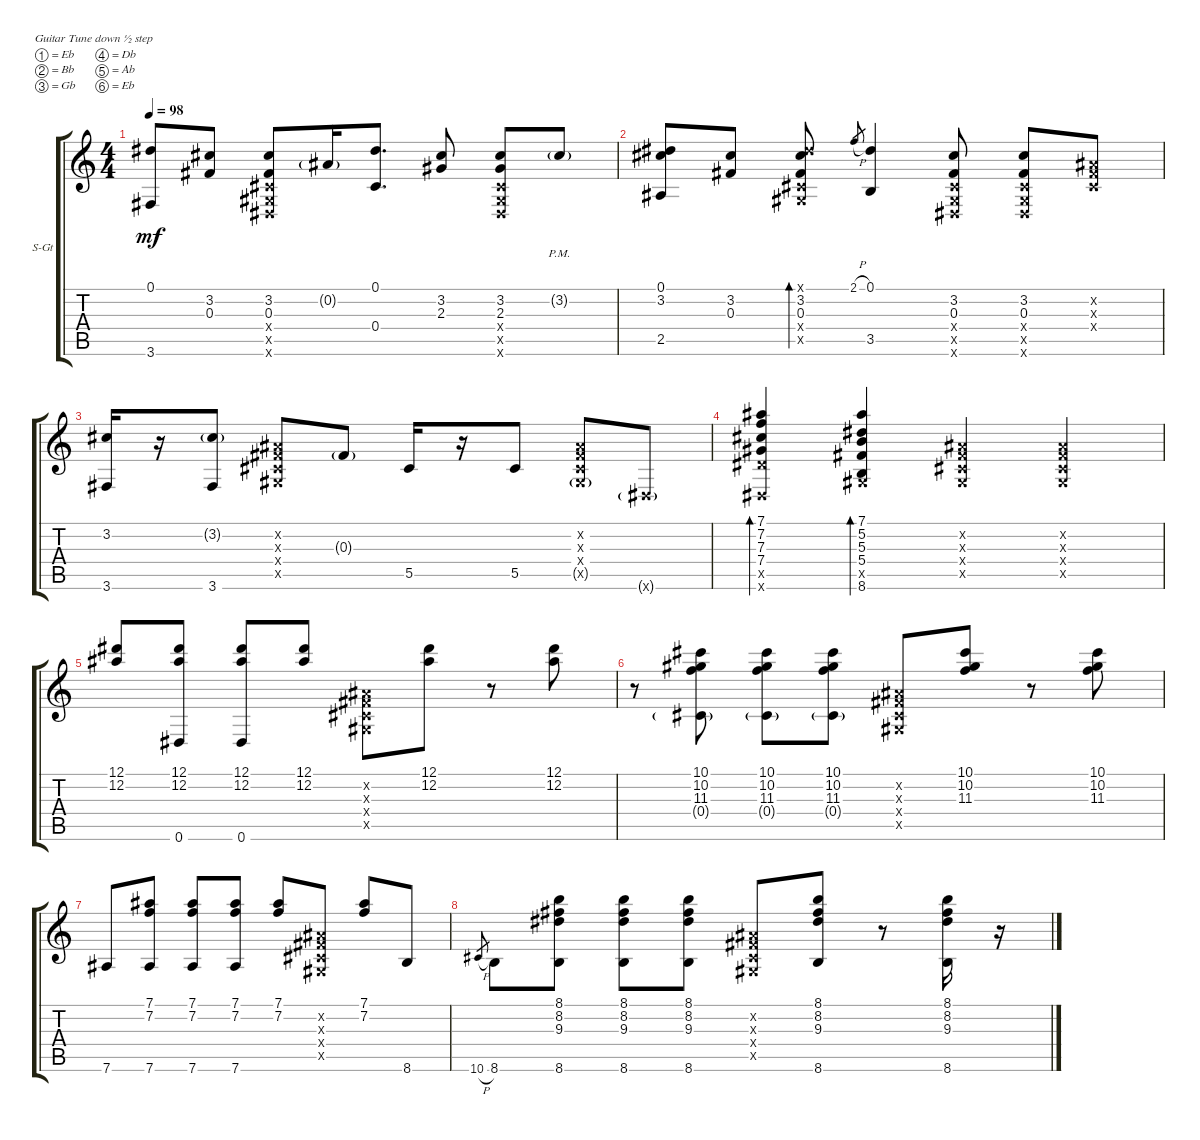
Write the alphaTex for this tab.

\defaultSystemsLayout 4
\bracketExtendMode groupsimilarinstruments
\firstSystemTrackNameOrientation horizontal
\otherSystemsTrackNameOrientation horizontal
\track ("Steel Guitar" "S-Gt") {instrument acousticguitarsteel}
\staff {score tabs}
\tuning (Eb4 Bb3 Gb3 Db3 Ab2 Eb2)
\ts (4 4)
\tempo 98
\clef g2
\ks c
(0.1 3.6).8{dy mf} (3.2 0.3).8 (3.2 0.3 0.4{x} 0.5{x} 0.6{x}).8 0.2{g}.16 (0.1 0.4).8{d} (3.2 2.3).8 (3.2 2.3 0.6{x} 0.5{x} 0.4{x}).8 3.2{g pm}.8 |
(2.5 3.2 0.1).8 (3.2 0.3).8 (3.2 0.3 0.4{x} 0.5{x} 0.1{x}).8{bd 30} 2.1{h}.8{gr} (3.5 0.1).4 (3.2 0.3 0.4{x} 0.5{x} 0.6{x}).8 (3.2 0.3 0.6{x} 0.5{x} 0.4{x}).8 (0.3{x} 0.2{x} 0.4{x}).8 |
(3.6 3.2).16 r.16 (3.6 3.2{g}).8 (0.2{x} 0.5{x} 0.4{x} 0.3{x}).8 0.3{g}.8 5.5.16 r.16 5.5.8 (0.5{g x} 0.4{x} 0.3{x} 0.2{x}).8 0.6{g x}.8 |
(7.5{x} 7.4 7.3 7.2 0.6{x} 7.1).4{bd 120} (8.6 7.1 5.2 5.3 5.4 0.5{x}).4{bd 144} (0.5{x} 0.4{x} 0.3{x} 0.2{x}).4 (0.2{x} 0.3{x} 0.4{x} 0.5{x}).4 |
(12.1 12.2).8 (12.1 12.2 0.6).8 (12.1 12.2 0.6).8 (12.1 12.2).8 (0.4{x} 0.5{x} 0.2{x} 0.3{x}).8 (12.1 12.2).8 r.8 (12.1 12.2).8 |
r.8 (10.1 10.2 11.3 0.4{g}).8 (10.1 10.2 11.3 0.4{g}).8 (10.1 10.2 11.3 0.4{g}).8 (0.2{x} 0.3{x} 0.4{x} 0.5{x}).8 (10.1 10.2 11.3).8 r.8 (10.1 10.2 11.3).8 |
7.6.8 (7.1 7.2 7.6).8 (7.1 7.2 7.6).8 (7.1 7.2 7.6).8 (7.1 7.2).8 (0.2{x} 0.3{x} 0.4{x} 0.5{x}).8 (7.1 7.2).8 8.6.8 |
10.6{h}.8{gr} 8.6.8 (8.6 8.1 8.2 9.3).8 (8.6 9.3 8.2 8.1).8 (8.6 9.3 8.1 8.2).8 (0.2{x} 0.3{x} 0.4{x} 0.5{x}).8 (8.1 8.2 9.3 8.6).8 r.8 (8.1 8.2 9.3 8.6).16 r.16
